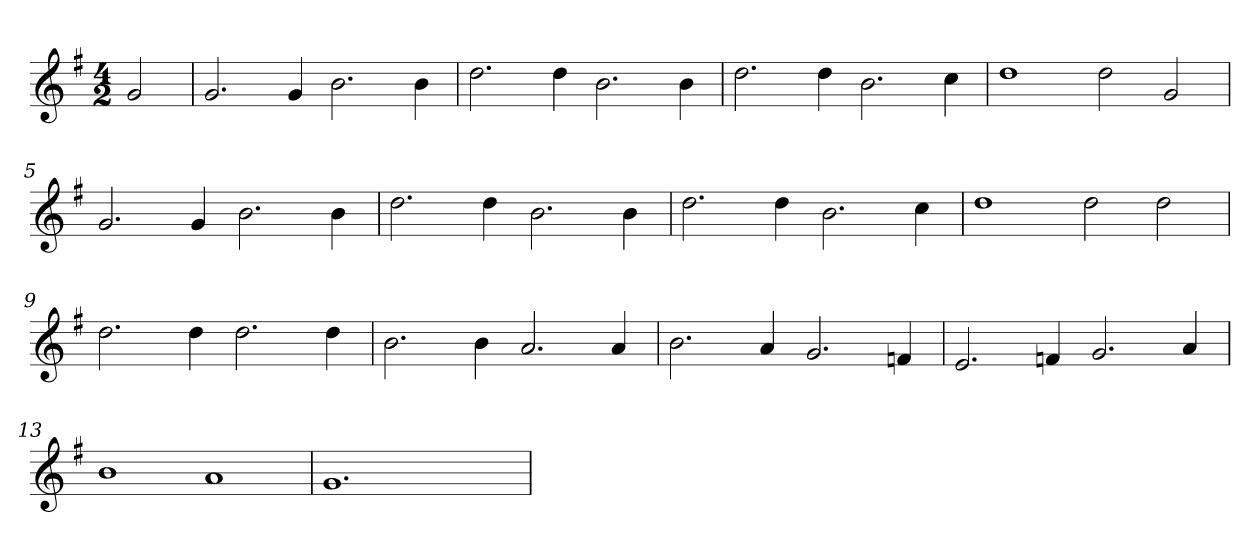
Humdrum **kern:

**kern
*part1
*staff1
*clefG2
*k[f#]
*G:
*M4/2
=
2g
=1
2.g
4g
2.b
4b
=2
2.dd
4dd
2.b
4b
=3
2.dd
4dd
2.b
4cc
=4
1dd
2dd
2g
=5
2.g
4g
2.b
4b
=6
2.dd
4dd
2.b
4b
=7
2.dd
4dd
2.b
4cc
=8
1dd
2dd
2dd
=9
2.dd
4dd
2.dd
4dd
=10
2.b
4b
2.a
4a
=11
2.b
4a
2.g
4fn
=12
2.e
4fn
2.g
4a
=13
1b
1a
=14
1.g
2ryy
=
*-
